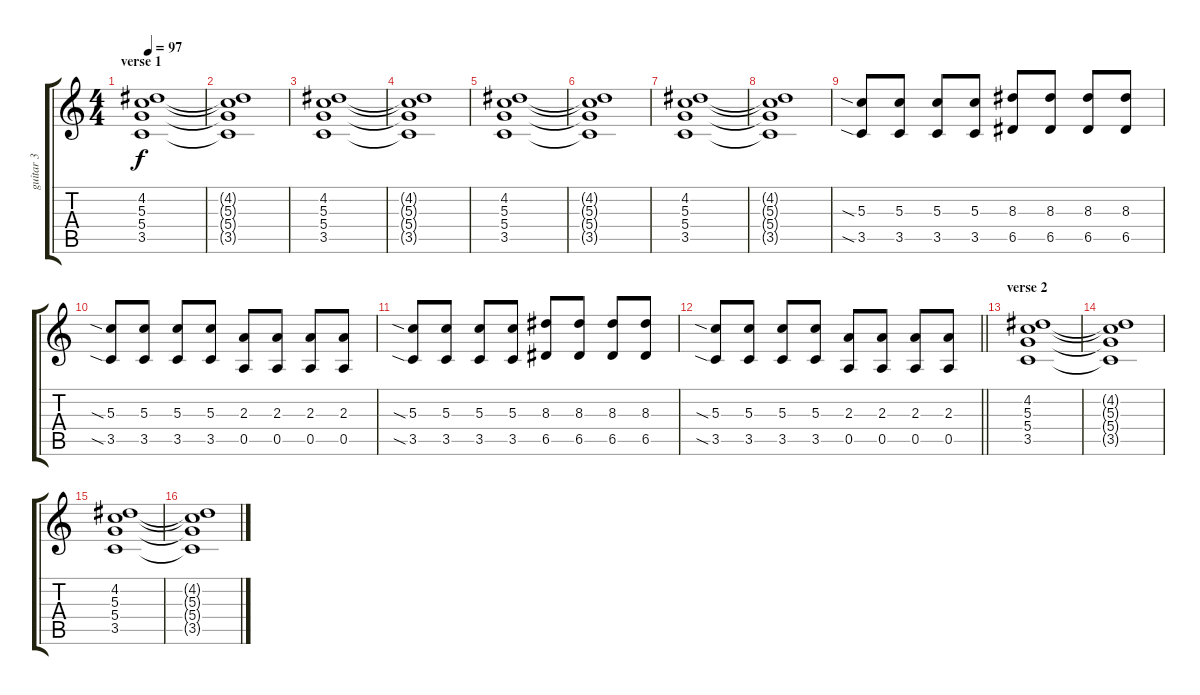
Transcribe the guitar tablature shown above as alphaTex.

\track ("guitar 3" "guitar 3") {instrument electricguitarjazz}
\staff {score tabs}
\tuning (E4 B3 G3 D3 A2 E2) {hide}
\ts (4 4)
\section ("" "verse 1")
\tempo 97
\clef g2
\ks c
(4.2 5.3 5.4 3.5).1{dy f} |
(4.2{t} 5.3{t} 5.4{t} 3.5{t}).1 |
(4.2 5.3 5.4 3.5).1 |
(4.2{t} 5.3{t} 5.4{t} 3.5{t}).1 |
(4.2 5.3 5.4 3.5).1 |
(4.2{t} 5.3{t} 5.4{t} 3.5{t}).1 |
(4.2 5.3 5.4 3.5).1 |
(4.2{t} 5.3{t} 5.4{t} 3.5{t}).1 |
(5.3{sia} 3.5{sia}).8 (5.3 3.5).8 (5.3 3.5).8 (5.3 3.5).8 (8.3 6.5).8 (8.3 6.5).8 (8.3 6.5).8 (8.3 6.5).8 |
(5.3{sia} 3.5{sia}).8 (5.3 3.5).8 (5.3 3.5).8 (5.3 3.5).8 (2.3 0.5).8 (2.3 0.5).8 (2.3 0.5).8 (2.3 0.5).8 |
(5.3{sia} 3.5{sia}).8 (5.3 3.5).8 (5.3 3.5).8 (5.3 3.5).8 (8.3 6.5).8 (8.3 6.5).8 (8.3 6.5).8 (8.3 6.5).8 |
\barLineRight lightlight
(5.3{sia} 3.5{sia}).8 (5.3 3.5).8 (5.3 3.5).8 (5.3 3.5).8 (2.3 0.5).8 (2.3 0.5).8 (2.3 0.5).8 (2.3 0.5).8 |
\section ("" "verse 2")
(4.2 5.3 5.4 3.5).1 |
(4.2{t} 5.3{t} 5.4{t} 3.5{t}).1 |
(4.2 5.3 5.4 3.5).1 |
(4.2{t} 5.3{t} 5.4{t} 3.5{t}).1
